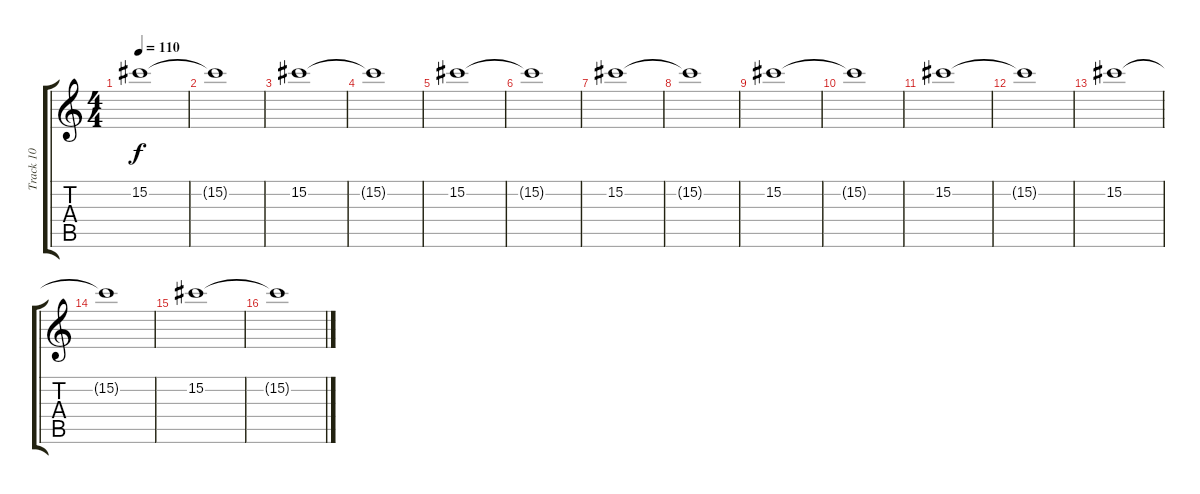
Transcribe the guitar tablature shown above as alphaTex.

\track ("Track 10" "Track 10") {instrument distortionguitar}
\staff {score tabs}
\tuning (Eb4 Bb3 Gb3 Db3 Ab2 Db2) {hide}
\ts (4 4)
\tempo 110
\clef g2
\ks c
15.2.1{dy f volume 3} |
15.2{t}.1 |
15.2.1 |
15.2{t}.1 |
15.2.1{volume 2} |
15.2{t}.1 |
15.2.1 |
15.2{t}.1 |
15.2.1{volume 1} |
15.2{t}.1 |
15.2.1 |
15.2{t}.1 |
15.2.1{volume 0} |
15.2{t}.1 |
15.2.1 |
15.2{t}.1
